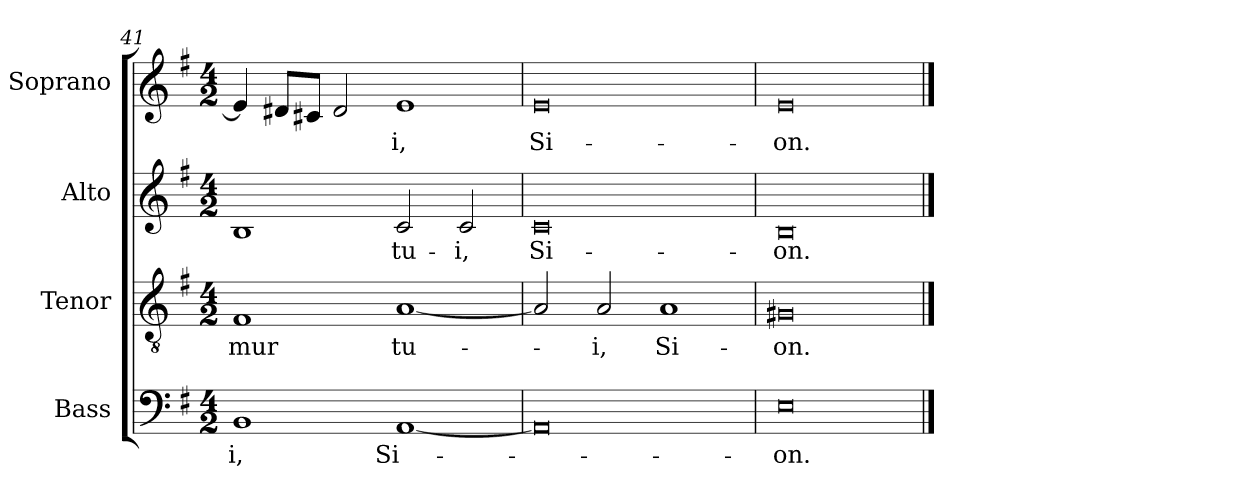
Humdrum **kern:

**kern	**text	**kern	**text	**kern	**text	**kern	**text
*part4	*part4	*part3	*part3	*part2	*part2	*part1	*part1
*staff4	*staff4	*staff3	*staff3	*staff2	*staff2	*staff1	*staff1
*I"Bass	*	*I"Tenor	*	*I"Alto	*	*I"Soprano	*
*I'B.	*	*I'T.	*	*I'A.	*	*I'S.	*
*clefF4	*	*clefGv2	*	*clefG2	*	*clefG2	*
*	*	*ITrd7c12	*	*	*	*	*
*k[f#]	*	*k[f#]	*	*k[f#]	*	*k[f#]	*
*G:	*	*G:	*	*G:	*	*G:	*
*M4/2	*	*M4/2	*	*M4/2	*	*M4/2	*
=41	=41	=41	=41	=41	=41	=41	=41
!	!LO:LY:b:color=#000000	!	!	!	!	!	!
!	!	!	!LO:LY:b:color=#000000	!	!	!	!
1BBi	-i,	1FF#i	-mur	1Bi	.	4ei/]	.
.	.	.	.	.	.	8d#Xi/L	.
.	.	.	.	.	.	8c#Xi/J	.
.	.	.	.	.	.	2d#i/	.
!	!LO:LY:b:color=#000000	!	!	!	!	!	!
!	!	!	!LO:LY:b:color=#000000	!	!	!	!
!	!	!	!	!	!LO:LY:b:color=#000000	!	!
!	!	!	!	!	!	!	!LO:LY:b:color=#000000
[1AAi	Si-	[1AAi	tu-	2ci/	tu-	1ei	-i,
!	!	!	!	!	!LO:LY:b:color=#000000	!	!
.	.	.	.	2ci/	-i,	.	.
=42	=42	=42	=42	=42	=42	=42	=42
!	!	!	!	!	!LO:LY:b:color=#000000	!	!
!	!	!	!	!	!	!	!LO:LY:b:color=#000000
0AAi]	.	2AAi/]	.	0ci	Si-	0ei	Si-
!	!	!	!LO:LY:b:color=#000000	!	!	!	!
.	.	2AAi/	-i,	.	.	.	.
!	!	!	!LO:LY:b:color=#000000	!	!	!	!
.	.	1AAi	Si-	.	.	.	.
=43	=43	=43	=43	=43	=43	=43	=43
!	!LO:LY:b:color=#000000	!	!	!	!	!	!
!	!	!	!LO:LY:b:color=#000000	!	!	!	!
!	!	!	!	!	!LO:LY:b:color=#000000	!	!
!	!	!	!	!	!	!	!LO:LY:b:color=#000000
0Ei	-on.	0GG#Xi	-on.	0Bi	-on.	0ei	-on.
==	==	==	==	==	==	==	==
*-	*-	*-	*-	*-	*-	*-	*-
